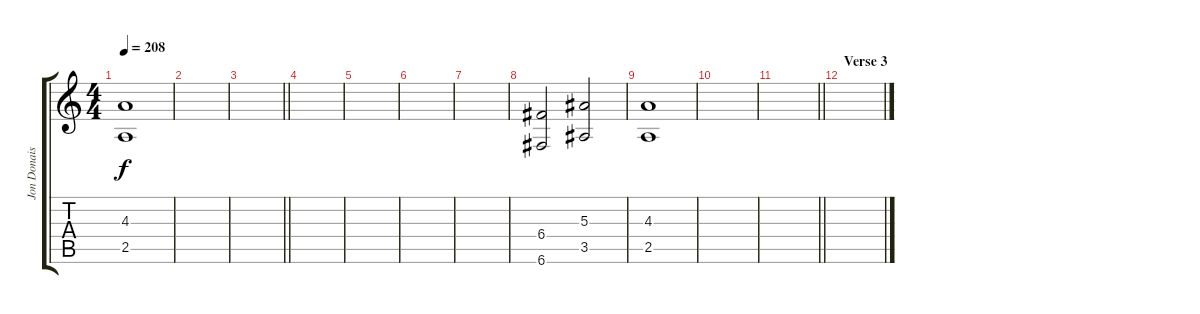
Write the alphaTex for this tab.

\track ("Jon Donais Solo" "Jon Donais") {instrument distortionguitar}
\staff {score tabs}
\tuning (D4 A3 F3 C3 G2 C2) {hide}
\ts (4 4)
\tempo 208
\clef g2
\ks c
(4.3 2.5).1{dy f} |
|
\barLineRight lightlight
|
|
|
|
|
(6.4 6.6).2 (5.3 3.5).2 |
(4.3 2.5).1 |
|
\barLineRight lightlight
|
\section ("" "Verse 3")
